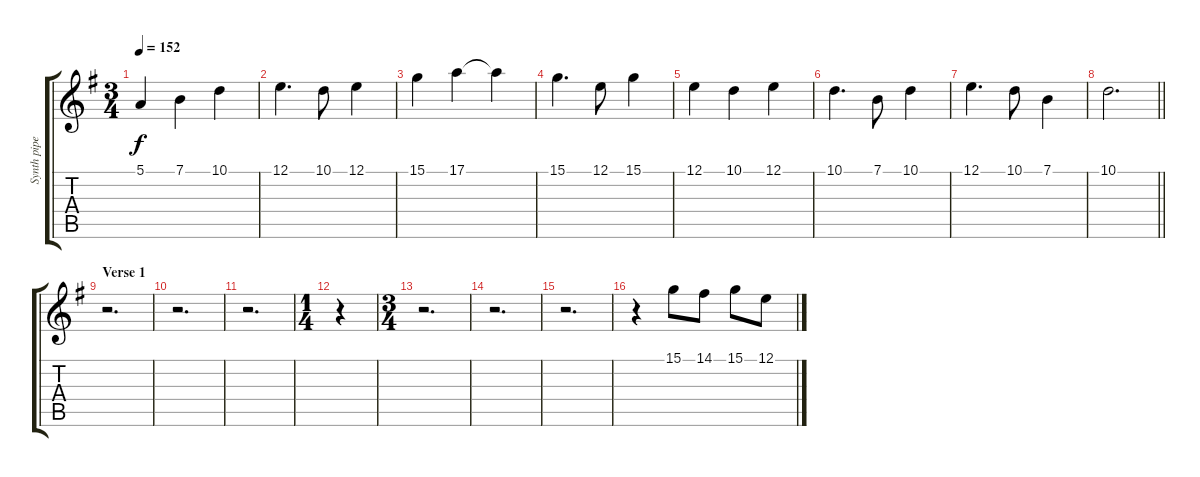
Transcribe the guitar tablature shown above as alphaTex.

\track ("Synth pipe" "Synth pipe") {instrument sopranosax}
\staff {score tabs}
\tuning (E4 B3 G3 D3 A2 E2) {hide}
\ts (3 4)
\tempo 152
\clef g2
\ks g
5.1.4{dy f} 7.1.4 10.1.4 |
12.1.4{d} 10.1.8 12.1.4 |
15.1.4 17.1.4 17.1{t}.4 |
15.1.4{d} 12.1.8 15.1.4 |
12.1.4 10.1.4 12.1.4 |
10.1.4{d} 7.1.8 10.1.4 |
12.1.4{d} 10.1.8 7.1.4 |
\barLineRight lightlight
10.1.2{d} |
\section ("" "Verse 1")
r.2{d} |
r.2{d} |
r.2{d} |
\ts (1 4)
r.4 |
\ts (3 4)
r.2{d} |
r.2{d} |
r.2{d} |
r.4 15.1.8 14.1.8 15.1.8 12.1.8
